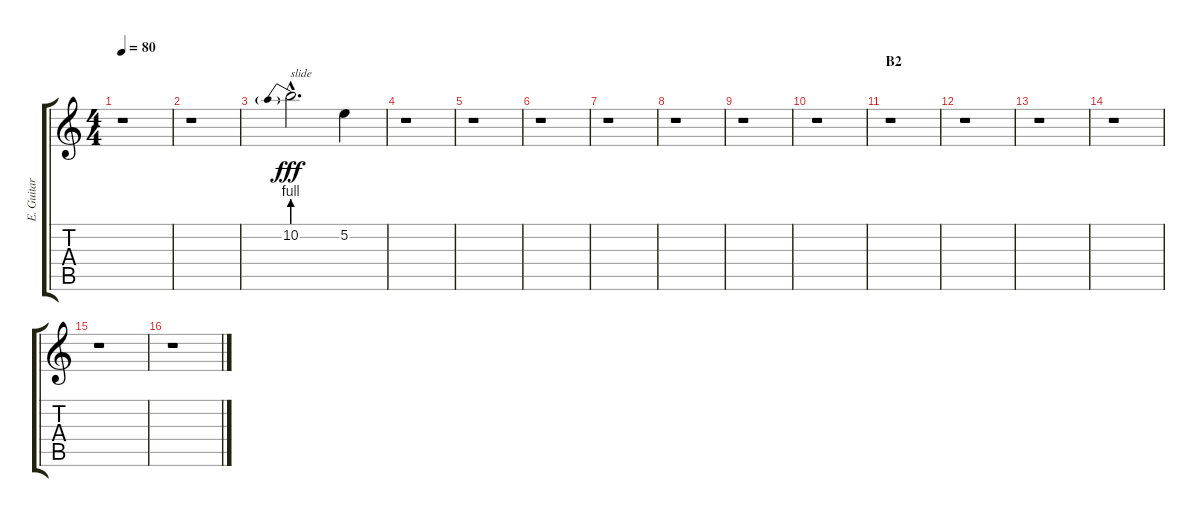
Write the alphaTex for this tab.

\track ("E. Guitar 3" "E. Guitar ") {instrument distortionguitar}
\staff {score tabs}
\tuning (E4 B3 G3 D3 A2 E2) {hide}
\ts (4 4)
\tempo 80
\clef g2
\ks c
r.1{dy f} |
r.1 |
10.2{be (prebend 0 4 60 4) hac}.2{d txt "slide" dy fff} 5.2.4 |
r.1 |
r.1 |
r.1 |
r.1 |
r.1 |
r.1 |
r.1 |
\section ("" "B2")
r.1 |
r.1 |
r.1 |
r.1 |
r.1 |
r.1
